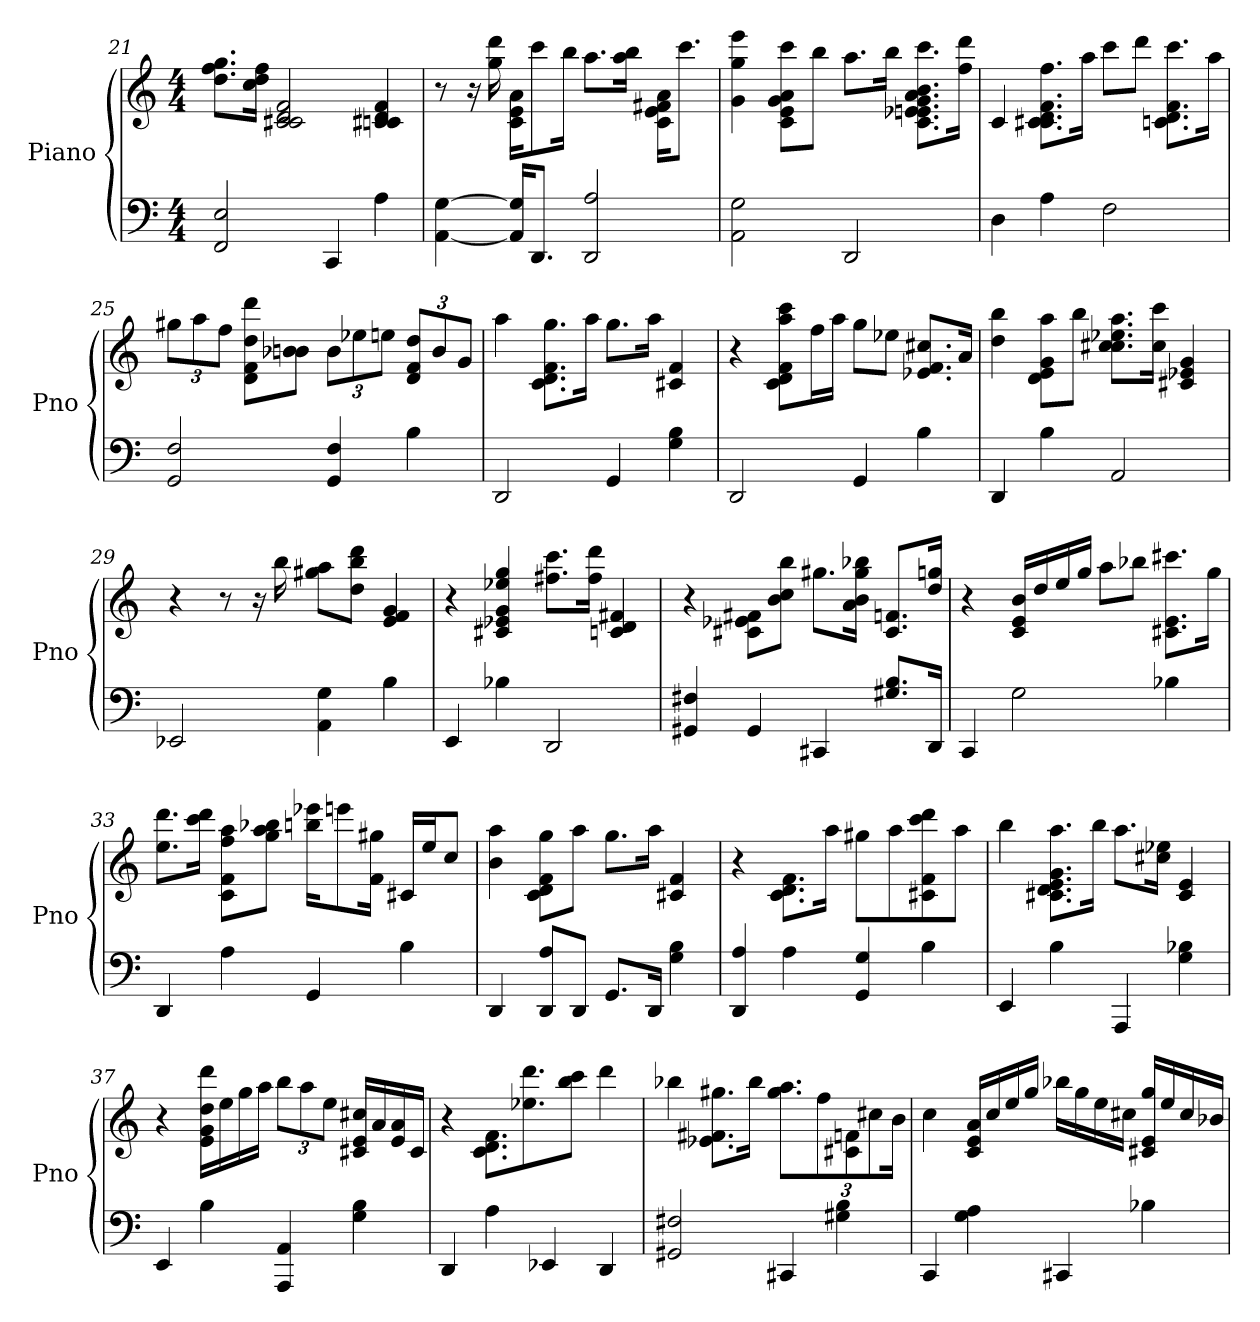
**kern	**kern
*part1	*part1
*staff2	*staff1
*I"Piano	*
*I'Pno	*
*clefF4	*clefG2
*k[]	*k[]
*M4/4	*M4/4
=21	=21
2FF/ 2E/	8.dd\ 8.ff\ 8.gg\L
.	16cc\ 16dd\ 16ff\Jk
.	2c/ 2c#X/ 2d/ 2f/
4CC/	.
4A\	4cn/ 4c#X/ 4d/ 4f/
=22	=22
[4AA\ [4G\	8r
.	16r
.	16gg\ 16ddd\
16AA/] 16G/]KL	16c\ 16e\ 16a\KL
8.DD/J	8ccc\
.	16bb\Jk
2DD/ 2A/	8.aa\L
.	16aa\ 16bb\Jk
.	16c\ 16e\ 16f#X\ 16a\KL
.	8.ccc\J
=23	=23
2AA\ 2G\	4g\ 4gg\ 4eee\
.	8c\ 8e\ 8g\ 8a\ 8ccc\L
.	8bb\J
2DD/	8.aa\L
.	16bb\Jk
.	8.c\ 8.e-X\ 8.en\ 8.g\ 8.a\ 8.b\ 8.ccc\L
.	16ff\ 16ddd\Jk
!!LO:LB:g=z
=24	=24
4D\	4c/
4A\	8.c\ 8.c#X\ 8.d\ 8.f\ 8.ff\L
.	16aa\Jk
2F\	8ccc\L
.	8ddd\J
.	8.cn\ 8.d\ 8.f\ 8.ccc\L
.	16aa\Jk
=25	=25
*	*Xbrackettup
2GG/ 2F/	12gg#X\L
.	12aa\
.	12ff\J
.	8d\ 8f\ 8dd\ 8ddd\L
.	8b-X\ 8bn\J
4GG/ 4F/	12b\L
.	12ee-X\
.	12een\J
4B\	12d/ 12f/ 12dd/L
.	12b/
.	12g/J
=26	=26
2DD/	4aa\
.	8.c\ 8.d\ 8.f\ 8.gg\L
.	16aa\Jk
4GG/	8.gg\L
.	16aa\Jk
4G\ 4B\	4c#X/ 4f/
!!LO:LB:g=z
=27	=27
2DD/	4r
.	8c\ 8d\ 8f\ 8aa\ 8ccc\L
.	16ff\L
.	16aa\JJ
4GG/	8gg\L
.	8ee-X\J
4B\	8.e-X/ 8.f/ 8.cc#X/L
.	16a/Jk
=28	=28
4DD/	4dd\ 4bb\
4B\	8d\ 8e\ 8g\ 8aa\L
.	8bb\J
2AA/	8.cc\ 8.cc#X\ 8.ee-X\ 8.aa\L
.	16cc#\ 16ccc\Jk
.	4c#X/ 4e-X/ 4g/
=29	=29
2EE-X/	4r
.	8r
.	16r
.	16bb\
4AA\ 4G\	8gg#X\ 8aa\L
.	8dd\ 8bb\ 8ddd\J
4B\	4e/ 4f/ 4g/
=30	=30
4EE/	4r
4B-X\	4c#X/ 4e-X/ 4g/ 4ee-X/ 4gg/
2DD/	8.ff#X\ 8.ccc\L
.	16ff#\ 16ddd\Jk
.	4cn/ 4d/ 4f#X/
!!LO:LB:g=z
=31	=31
4GG#X/ 4F#X/	4r
4GG#/	8c#X\ 8e-X\ 8f#X\L
.	8b\ 8cc\ 8bb\J
4CC#X/	8.gg#X\L
.	16a\ 16b\ 16gg#\ 16bb-X\Jk
8.G#X/ 8.B/L	8.c#/ 8.fn/L
16DD/Jk	16dd/ 16ggn/Jk
=32	=32
4CC/	4r
2G\	16c/ 16e/ 16b/LL
.	16dd/
.	16ee/
.	16gg/JJ
.	8aa\L
.	8bb-X\J
4B-X\	8.c#X\ 8.e\ 8.ccc#X\L
.	16gg\Jk
=33	=33
4DD/	8.ee\ 8.ddd\L
.	16ccc\ 16ddd\Jk
4A\	8c\ 8f\ 8ff\ 8aa\L
.	8gg\ 8aa\ 8bb-X\J
4GG/	16bbn\ 16eee-X\KL
.	8eeen\
.	16f\ 16gg#X\Jk
4B\	16c#X/LL
.	16ee/J
.	8cc/J
!!LO:LB:g=z
=34	=34
4DD/	4b\ 4aa\
8DD/ 8A/L	8c\ 8d\ 8f\ 8gg\L
8DD/J	8aa\J
8.GG/L	8.gg\L
16DD/Jk	16aa\Jk
4G\ 4B\	4c#X/ 4f/
=35	=35
4DD/ 4A/	4r
4A\	8.c\ 8.d\ 8.f\L
.	16aa\Jk
4GG/ 4G/	8gg#X\L
.	8aa\
4B\	8c#X\ 8f\ 8ccc\ 8ddd\
.	8aa\J
=36	=36
4EE/	4bb\
4B\	8.c#X\ 8.d\ 8.e\ 8.g\ 8.aa\L
.	16bb\Jk
4AAA/	8.aa\L
.	16cc#X\ 16ee-X\Jk
4G\ 4B-X\	4c#/ 4e/
=37	=37
4EE/	4r
4B\	16e\ 16g\ 16dd\ 16ddd\LL
.	16ee\
.	16gg\
.	16aa\JJ
4AAA/ 4AA/	12bb\L
.	12aa\
.	12ee\J
4G\ 4B\	16c#X/ 16e/ 16cc#X/LL
.	16a/
.	16e/ 16a/
.	16c#/JJ
!!LO:LB:g=z
=38	=38
4DD/	4r
4A\	8.c\ 8.d\ 8.f\L
.	8.ee-X\ 8.ddd\
4EE-X/	.
.	8bb\ 8ccc\J
4DD/	4ddd\
=39	=39
2GG#X/ 2F#X/	4bb-X\
.	8.e-X\ 8.f#X\ 8.gg#X\L
.	16bb-\Jk
4CC#X/	8.gg#\ 8.aa\L
.	12ff\
4G#X\ 4B\	.
.	12c#X\ 12fn\
.	12cc#X\
.	16b\Jk
=40	=40
4CC/	4cc\
4G\ 4A\	16c/ 16e/ 16a/LL
.	16cc/
.	16ee/
.	16gg/JJ
4CC#X/	16bb-X\LL
.	16gg\
.	16ee\
.	16cc#X\JJ
4B-X\	16c#X/ 16e/ 16gg/LL
.	16ee/
.	16cc#/
.	16b-X/JJ
=	=
*-	*-
